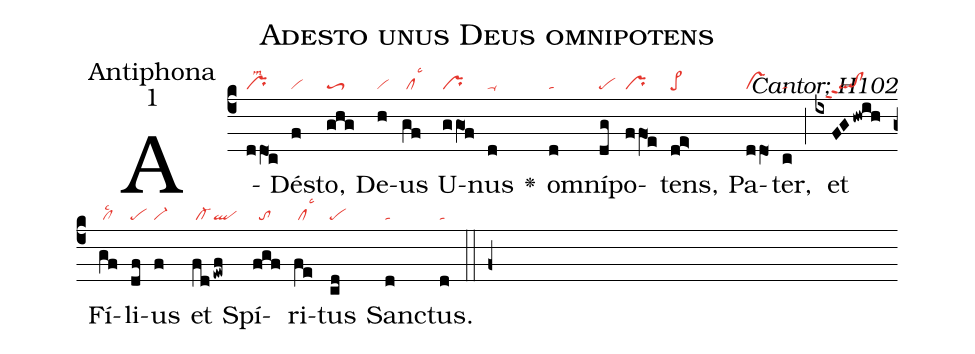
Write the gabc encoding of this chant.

name:Adesto unus Deus omnipotens;
office-part:Antiphona;
mode:1;
commentary:Cantor; H102;
nabc-lines:1;
%%
(c4)A(ddO1c|prlsm2)Dé(f|vi)sto,(ghg|toS3) De(h|vi)us(gf|/cllsc3) U(ggO1f|pr)nus(d|ta-) <v>\greheightstar</v>()
om(d|ta)ní(dg|pe)po(ffO1e|pr)tens,(de>|pe>) Pa(ddO1|vs)ter,(c|ta) (;)
et(ixFGhwih|///ql!clppt2) Fí(gf|/cllsc2)li(df|pe)us(f|vi-)
et(fd|/cl-|ewf|ql) Spí(fgf|//to)ri(fe|/cllsc3)tus(cd|pe) San(d|ta)ctus.(d|ta) (::f+)
